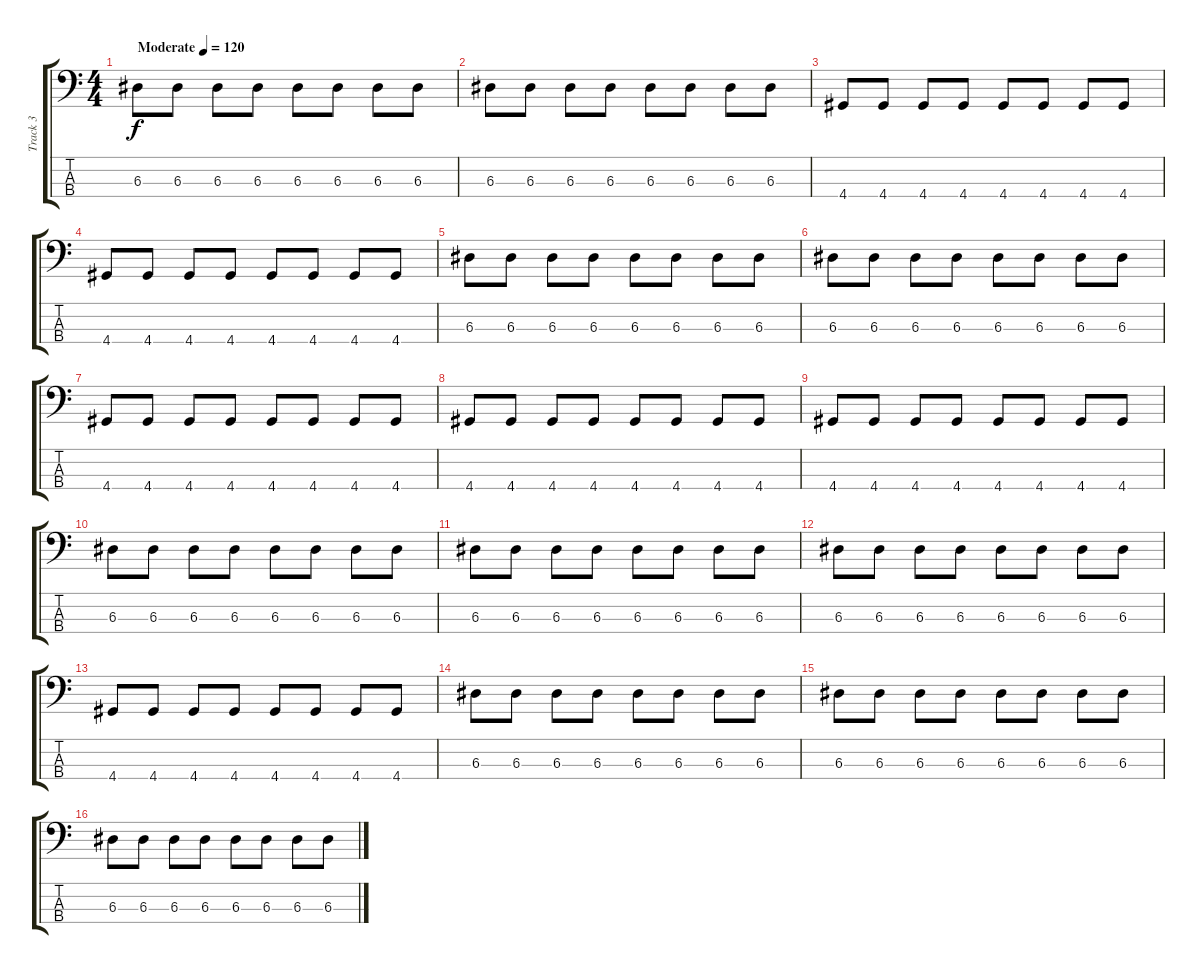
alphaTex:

\track ("Track 3" "Track 3") {instrument electricbassfinger}
\staff {score tabs}
\tuning (G2 D2 A1 E1) {hide}
\ts (4 4)
\tempo (120 "Moderate")
\clef f4
\ks c
6.3.8{dy f instrument electricbassfinger} 6.3.8 6.3.8 6.3.8 6.3.8 6.3.8 6.3.8 6.3.8 |
6.3.8 6.3.8 6.3.8 6.3.8 6.3.8 6.3.8 6.3.8 6.3.8 |
4.4.8 4.4.8 4.4.8 4.4.8 4.4.8 4.4.8 4.4.8 4.4.8 |
4.4.8 4.4.8 4.4.8 4.4.8 4.4.8 4.4.8 4.4.8 4.4.8 |
6.3.8 6.3.8 6.3.8 6.3.8 6.3.8 6.3.8 6.3.8 6.3.8 |
6.3.8 6.3.8 6.3.8 6.3.8 6.3.8 6.3.8 6.3.8 6.3.8 |
4.4.8 4.4.8 4.4.8 4.4.8 4.4.8 4.4.8 4.4.8 4.4.8 |
4.4.8 4.4.8 4.4.8 4.4.8 4.4.8 4.4.8 4.4.8 4.4.8 |
4.4.8 4.4.8 4.4.8 4.4.8 4.4.8 4.4.8 4.4.8 4.4.8 |
6.3.8 6.3.8 6.3.8 6.3.8 6.3.8 6.3.8 6.3.8 6.3.8 |
6.3.8 6.3.8 6.3.8 6.3.8 6.3.8 6.3.8 6.3.8 6.3.8 |
6.3.8 6.3.8 6.3.8 6.3.8 6.3.8 6.3.8 6.3.8 6.3.8 |
4.4.8 4.4.8 4.4.8 4.4.8 4.4.8 4.4.8 4.4.8 4.4.8 |
6.3.8 6.3.8 6.3.8 6.3.8 6.3.8 6.3.8 6.3.8 6.3.8 |
6.3.8 6.3.8 6.3.8 6.3.8 6.3.8 6.3.8 6.3.8 6.3.8 |
6.3.8 6.3.8 6.3.8 6.3.8 6.3.8 6.3.8 6.3.8 6.3.8
